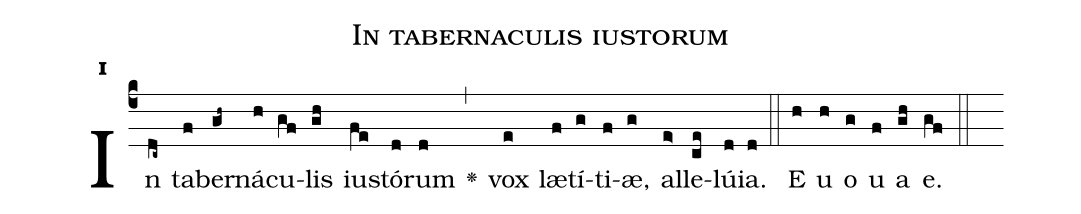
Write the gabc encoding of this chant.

name:In tabernaculis iustorum;
office-part:Antiphona;
mode:1;
%%
initial-style: 1;
name: In tabernaculis iustorum
book: Antiphonae & Responsoria/Tomus II, p. 220;
occasion: Hebdomada VI Paschae Dominica;
office-part: Laudes Ant 1;
user-notes: ;
commentary: ;
annotation: 1f;
centering-scheme: english;
fontsize: 12;
font: OFLSortsMillGoudy;
height: 11;
width: 4.5;
%%
(c4)In(dc~) ta(f)ber(gh~)ná(h)cu(gf)lis(gh) iu(fe)stó(d)rum(d) <v>\greheightstar</v>(,) vox(e) læ(f)tí(g)ti(f)æ,(g) al(e>)le(ce)lú(d)ia.(d) (::)
E(h) u(h) o(g) u(f) a(gh) e.(gf) (::)
